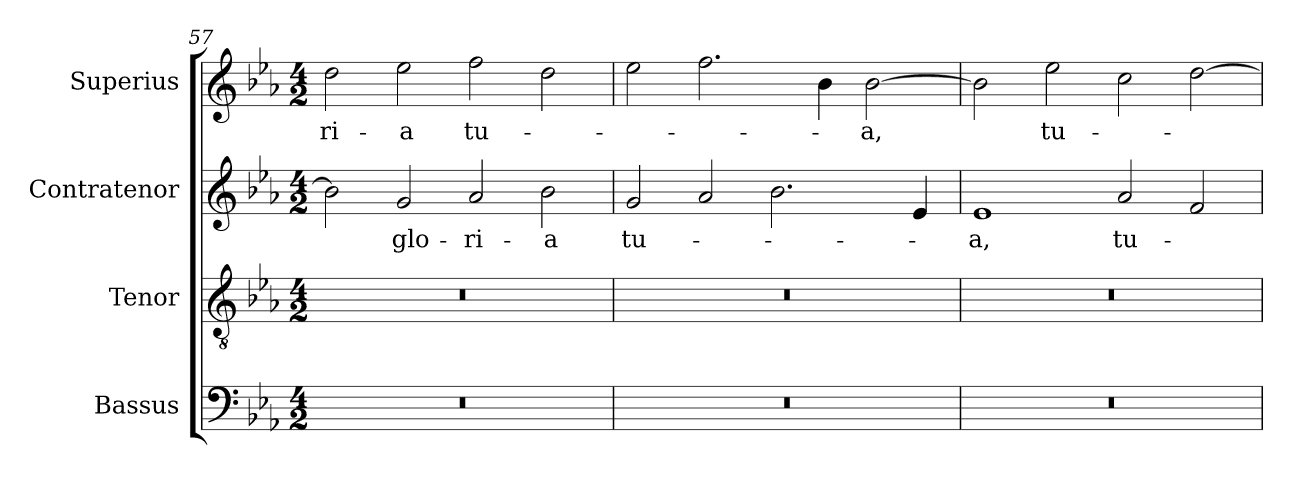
**kern	**kern	**kern	**text	**kern	**text
*part4	*part3	*part2	*part2	*part1	*part1
*staff4	*staff3	*staff2	*staff2	*staff1	*staff1
*I"Bassus	*I"Tenor	*I"Contratenor	*	*I"Superius	*
*I'B.	*I'T.	*	*	*	*
!!LO:LB:g=z
*clefF4	*clefGv2	*clefG2	*	*clefG2	*
*	*ITrd7c12	*ITrd7c12	*	*	*
*k[b-e-a-]	*k[b-e-a-]	*k[b-e-a-]	*	*k[b-e-a-]	*
*E-:	*E-:	*E-:	*	*E-:	*
*M4/2	*M4/2	*M4/2	*	*M4/2	*
=57	=57	=57	=57	=57	=57
!LO:N:vis=1	!LO:N:vis=1	!	!	!	!
!	!	!	!	!	!LO:LY:b:color=#000000
0r	0r	2B-i\]	.	2ddi\	-ri-
!	!	!	!LO:LY:b:color=#000000	!	!
!	!	!	!	!	!LO:LY:b:color=#000000
.	.	2Gi/	glo-	2ee-i\	-a
!	!	!	!LO:LY:b:color=#000000	!	!
!	!	!	!	!	!LO:LY:b:color=#000000
.	.	2A-i/	-ri-	2ffi\	tu-
!	!	!	!LO:LY:b:color=#000000	!	!
.	.	2B-i\	-a	2ddi\	.
=58	=58	=58	=58	=58	=58
!LO:N:vis=1	!LO:N:vis=1	!	!	!	!
!	!	!	!LO:LY:b:color=#000000	!	!
0r	0r	2Gi/	tu-	2ee-i\	.
.	.	2A-i/	.	2.ffi\	.
.	.	2.B-i\	.	.	.
.	.	.	.	4b-i\	.
!	!	!	!	!	!LO:LY:b:color=#000000
.	.	.	.	[>2b-i\	-a,
.	.	4E-i/	.	.	.
=59	=59	=59	=59	=59	=59
!LO:N:vis=1	!LO:N:vis=1	!	!	!	!
!	!	!	!LO:LY:b:color=#000000	!	!
0r	0r	1E-i	-a,	2b-i\]	.
!	!	!	!	!	!LO:LY:b:color=#000000
.	.	.	.	2ee-i\	tu-
!	!	!	!LO:LY:b:color=#000000	!	!
.	.	2A-i/	tu-	2cci\	.
.	.	2Fi/	.	[>2ddi\	.
=	=	=	=	=	=
*-	*-	*-	*-	*-	*-
